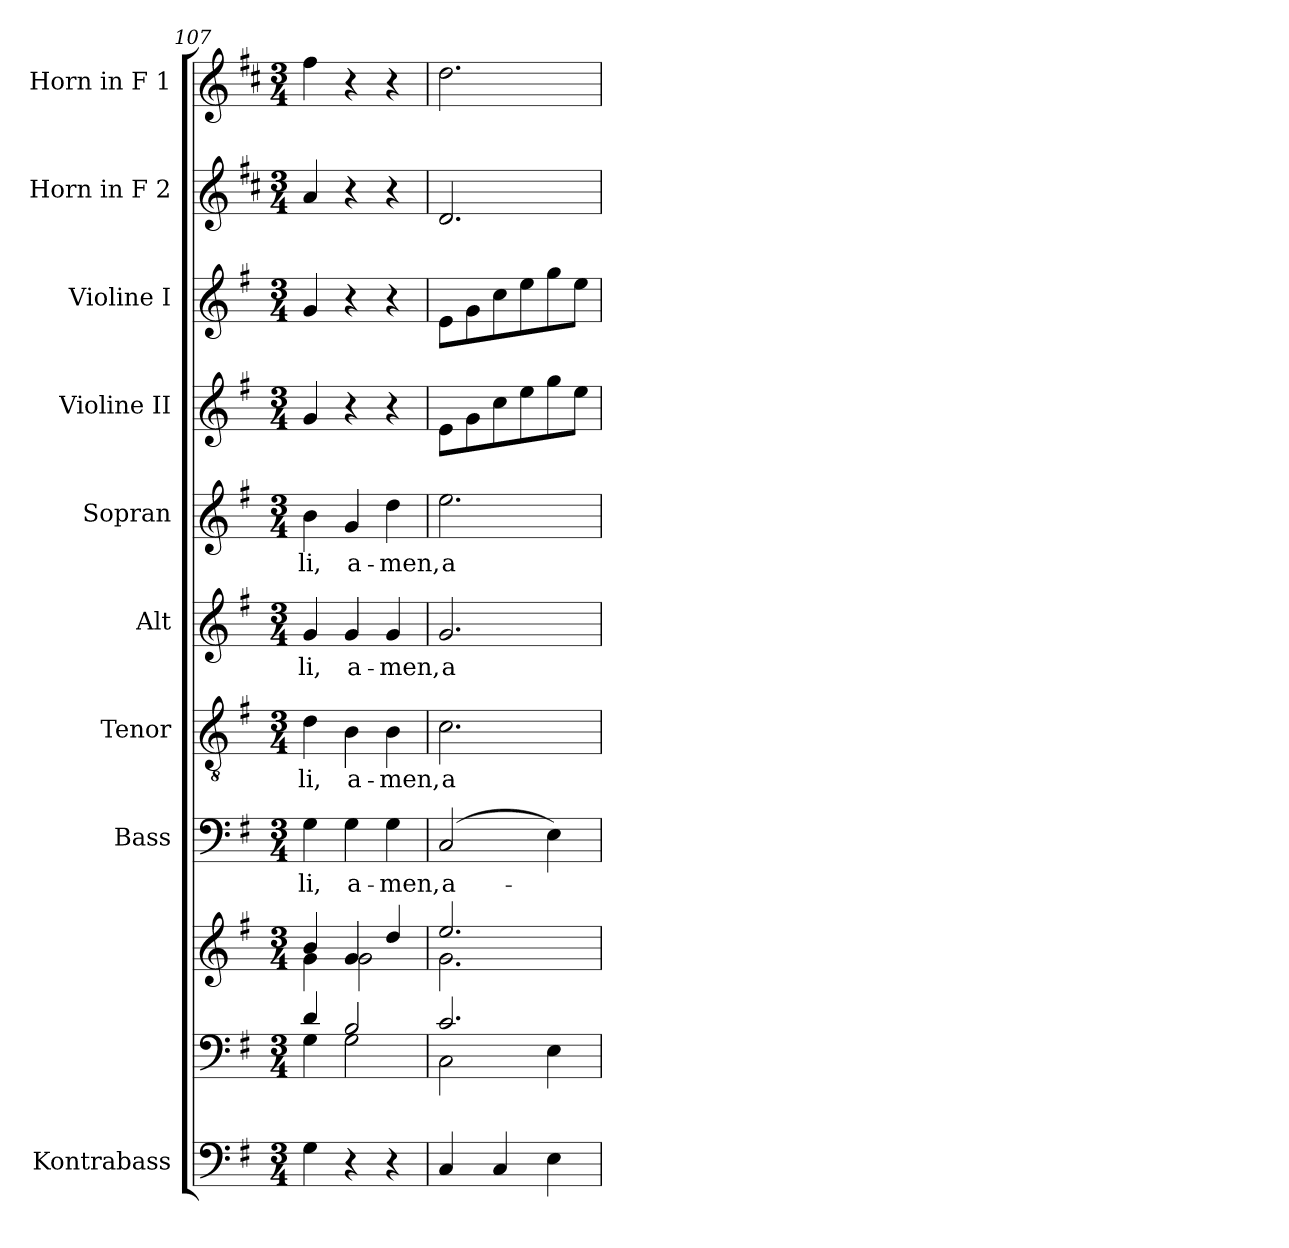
**kern	**kern	**kern	**kern	**text	**kern	**text	**kern	**text	**kern	**text	**kern	**kern	**kern	**kern
*part10	*part9	*part9	*part8	*part8	*part7	*part7	*part6	*part6	*part5	*part5	*part4	*part3	*part2	*part1
*staff11	*staff10	*staff9	*staff8	*staff8	*staff7	*staff7	*staff6	*staff6	*staff5	*staff5	*staff4	*staff3	*staff2	*staff1
*I"Kontrabass	*	*	*I"Bass	*	*I"Tenor	*	*I"Alt	*	*I"Sopran	*	*I"Violine II	*I"Violine I	*I"Horn in F 2	*I"Horn in F 1
*I'Kb.	*	*	*I'B.	*	*I'T.	*	*I'A.	*	*I'S.	*	*I'Vl. II	*I'Vl. I	*I'Hrn. 2	*I'Hrn. 1
*clefF4	*clefF4	*clefG2	*clefF4	*	*clefGv2	*	*clefG2	*	*clefG2	*	*clefG2	*clefG2	*clefG2	*clefG2
*ITrd7c12	*	*	*	*	*	*	*	*	*	*	*	*	*ITrd4c7	*ITrd4c7
*k[f#]	*k[f#]	*k[f#]	*k[f#]	*	*k[f#]	*	*k[f#]	*	*k[f#]	*	*k[f#]	*k[f#]	*k[f#]	*k[f#]
*G:	*G:	*G:	*G:	*	*G:	*	*G:	*	*G:	*	*G:	*G:	*G:	*G:
*M3/4	*M3/4	*M3/4	*M3/4	*	*M3/4	*	*M3/4	*	*M3/4	*	*M3/4	*M3/4	*M3/4	*M3/4
=107	=107	=107	=107	=107	=107	=107	=107	=107	=107	=107	=107	=107	=107	=107
*	*^	*^	*	*	*	*	*	*	*	*	*	*	*	*
!	!	!	!	!	!	!LO:LY:b	!	!LO:LY:b	!	!LO:LY:b	!	!LO:LY:b	!	!	!	!
4GG\	4d/	4G\	4b/	4g\	4G\	-li,	4d\	-li,	4g/	-li,	4b\	-li,	4g/	4g/	4d/	4b\
!	!	!	!	!	!	!LO:LY:b	!	!LO:LY:b	!	!LO:LY:b	!	!LO:LY:b	!	!	!	!
4r	2B/	2G\	4g/	2g\	4G\	a-	4B\	a-	4g/	a-	4g/	a-	4r	4r	4r	4r
!	!	!	!	!	!	!LO:LY:b	!	!LO:LY:b	!	!LO:LY:b	!	!LO:LY:b	!	!	!	!
4r	.	.	4dd/	.	4G\	-men,	4B\	-men,	4g/	-men,	4dd\	-men,	4r	4r	4r	4r
=108	=108	=108	=108	=108	=108	=108	=108	=108	=108	=108	=108	=108	=108	=108	=108	=108
!	!	!	!	!	!	!LO:LY:b	!	!LO:LY:b	!	!LO:LY:b	!	!LO:LY:b	!	!	!	!
4CC/	2.c/	2C\	2.ee/	2.g\	(2C/	a-	2.c\	a-	2.g/	a-	2.ee\	a-	8e\L	8e\L	2.G/	2.g\
.	.	.	.	.	.	.	.	.	.	.	.	.	8g\	8g\	.	.
4CC/	.	.	.	.	.	.	.	.	.	.	.	.	8cc\	8cc\	.	.
.	.	.	.	.	.	.	.	.	.	.	.	.	8ee\	8ee\	.	.
4EE\	.	4E\	.	.	4E\)	.	.	.	.	.	.	.	8gg\	8gg\	.	.
.	.	.	.	.	.	.	.	.	.	.	.	.	8ee\J	8ee\J	.	.
*	*v	*v	*	*	*	*	*	*	*	*	*	*	*	*	*	*
*	*	*v	*v	*	*	*	*	*	*	*	*	*	*	*	*
=	=	=	=	=	=	=	=	=	=	=	=	=	=	=
*-	*-	*-	*-	*-	*-	*-	*-	*-	*-	*-	*-	*-	*-	*-
